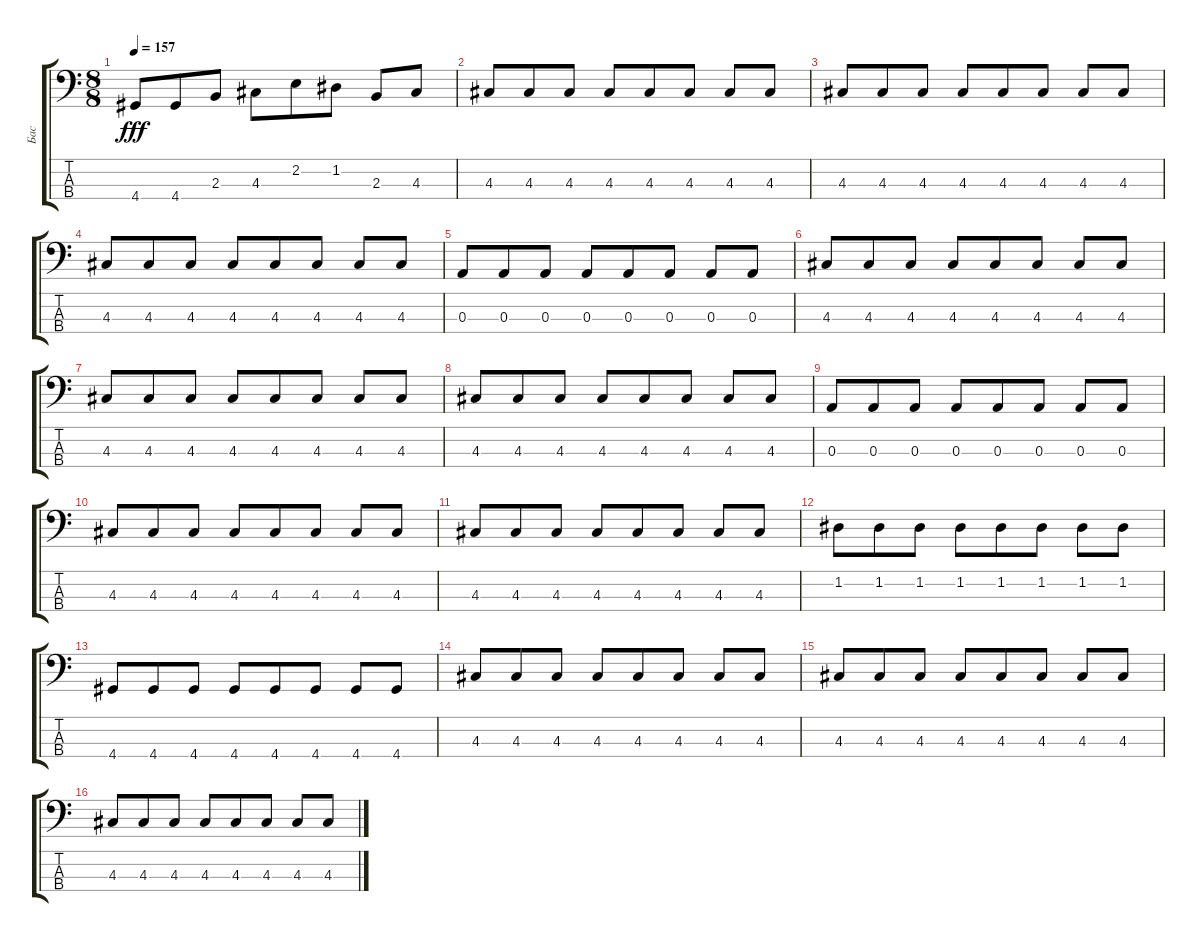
\track ("Бас" "Бас") {instrument fretlessbass}
\staff {score tabs}
\tuning (G2 D2 A1 E1) {hide}
\ts (8 8)
\tempo 157
\clef f4
\ks c
4.4.8{dy fff} 4.4.8 2.3.8 4.3.8 2.2.8 1.2.8 2.3.8 4.3.8 |
4.3.8 4.3.8 4.3.8 4.3.8 4.3.8 4.3.8 4.3.8 4.3.8 |
4.3.8 4.3.8 4.3.8 4.3.8 4.3.8 4.3.8 4.3.8 4.3.8 |
4.3.8 4.3.8 4.3.8 4.3.8 4.3.8 4.3.8 4.3.8 4.3.8 |
0.3.8 0.3.8 0.3.8 0.3.8 0.3.8 0.3.8 0.3.8 0.3.8 |
4.3.8 4.3.8 4.3.8 4.3.8 4.3.8 4.3.8 4.3.8 4.3.8 |
4.3.8 4.3.8 4.3.8 4.3.8 4.3.8 4.3.8 4.3.8 4.3.8 |
4.3.8 4.3.8 4.3.8 4.3.8 4.3.8 4.3.8 4.3.8 4.3.8 |
0.3.8 0.3.8 0.3.8 0.3.8 0.3.8 0.3.8 0.3.8 0.3.8 |
4.3.8 4.3.8 4.3.8 4.3.8 4.3.8 4.3.8 4.3.8 4.3.8 |
4.3.8 4.3.8 4.3.8 4.3.8 4.3.8 4.3.8 4.3.8 4.3.8 |
1.2.8 1.2.8 1.2.8 1.2.8 1.2.8 1.2.8 1.2.8 1.2.8 |
4.4.8 4.4.8 4.4.8 4.4.8 4.4.8 4.4.8 4.4.8 4.4.8 |
4.3.8 4.3.8 4.3.8 4.3.8 4.3.8 4.3.8 4.3.8 4.3.8 |
4.3.8 4.3.8 4.3.8 4.3.8 4.3.8 4.3.8 4.3.8 4.3.8 |
4.3.8 4.3.8 4.3.8 4.3.8 4.3.8 4.3.8 4.3.8 4.3.8
